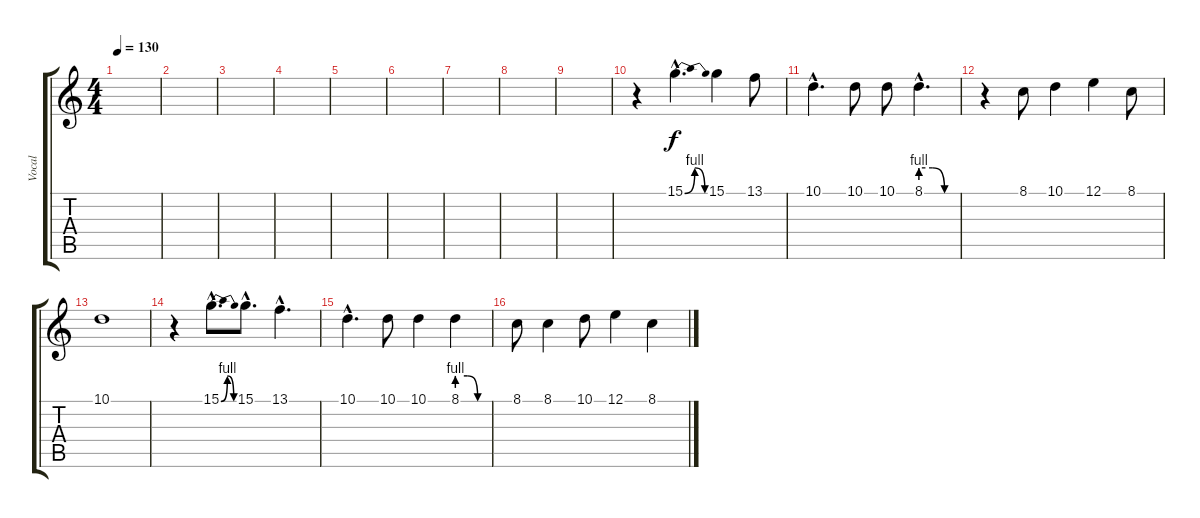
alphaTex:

\track ("Vocal" "Vocal") {instrument trumpet}
\staff {score tabs}
\tuning (E4 B3 G3 D3 A2 E2) {hide}
\ts (4 4)
\tempo 130
\clef g2
\ks c
|
|
|
|
|
|
|
|
|
r.4 15.1{be (bendrelease 0 0 30 4 50 4 60 0) hac}.4{d} 15.1.4 13.1.8 |
10.1{hac}.4{d} 10.1.8 10.1.8 8.1{be (custom 0 4 20 4 40 0 60 0) hac}.4{d} |
r.4 8.1.8 10.1.4 12.1.4 8.1.8 |
10.1.1 |
r.4 15.1{be (bendrelease 0 0 30 4 45 4 60 0) hac}.8{d} 15.1{hac}.8{d} 13.1{hac}.4{d} |
10.1{hac}.4{d} 10.1.8 10.1.4 8.1{be (custom 0 4 20 4 40 0 60 0)}.4 |
8.1.8 8.1.4 10.1.8 12.1.4 8.1.4
